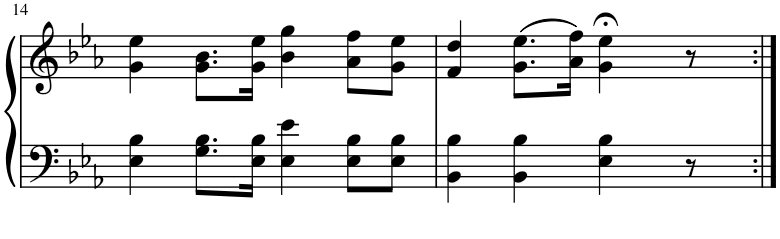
**kern	**kern
*part1	*part1
*staff2	*staff1
*I"Piano	*
*I'Pno.	*
!!LO:PB:g=z
*clefF4	*clefG2
*k[b-e-a-]	*k[b-e-a-]
*M4/4	*M4/4
=14	=14
4E-\ 4B-\	4g\ 4ee-\
8.G\ 8.B-\L	8.g\ 8.b-\L
16E-\ 16B-\Jk	16g\ 16ee-\Jk
4E-\ 4e-\	4b-\ 4gg\
8E-\ 8B-\L	8a-\ 8ff\L
8E-\ 8B-\J	8g\ 8ee-\J
=15	=15
4BB-\ 4B-\	4f/ 4dd/
4BB-\ 4B-\	(8.g\ 8.ee-\L
.	16a-\ 16ff\Jk)
4E-\ 4B-\	4g\;< 4ee-\;<
8r	8r
8ryy	8ryy
=:|!	=:|!
*-	*-
